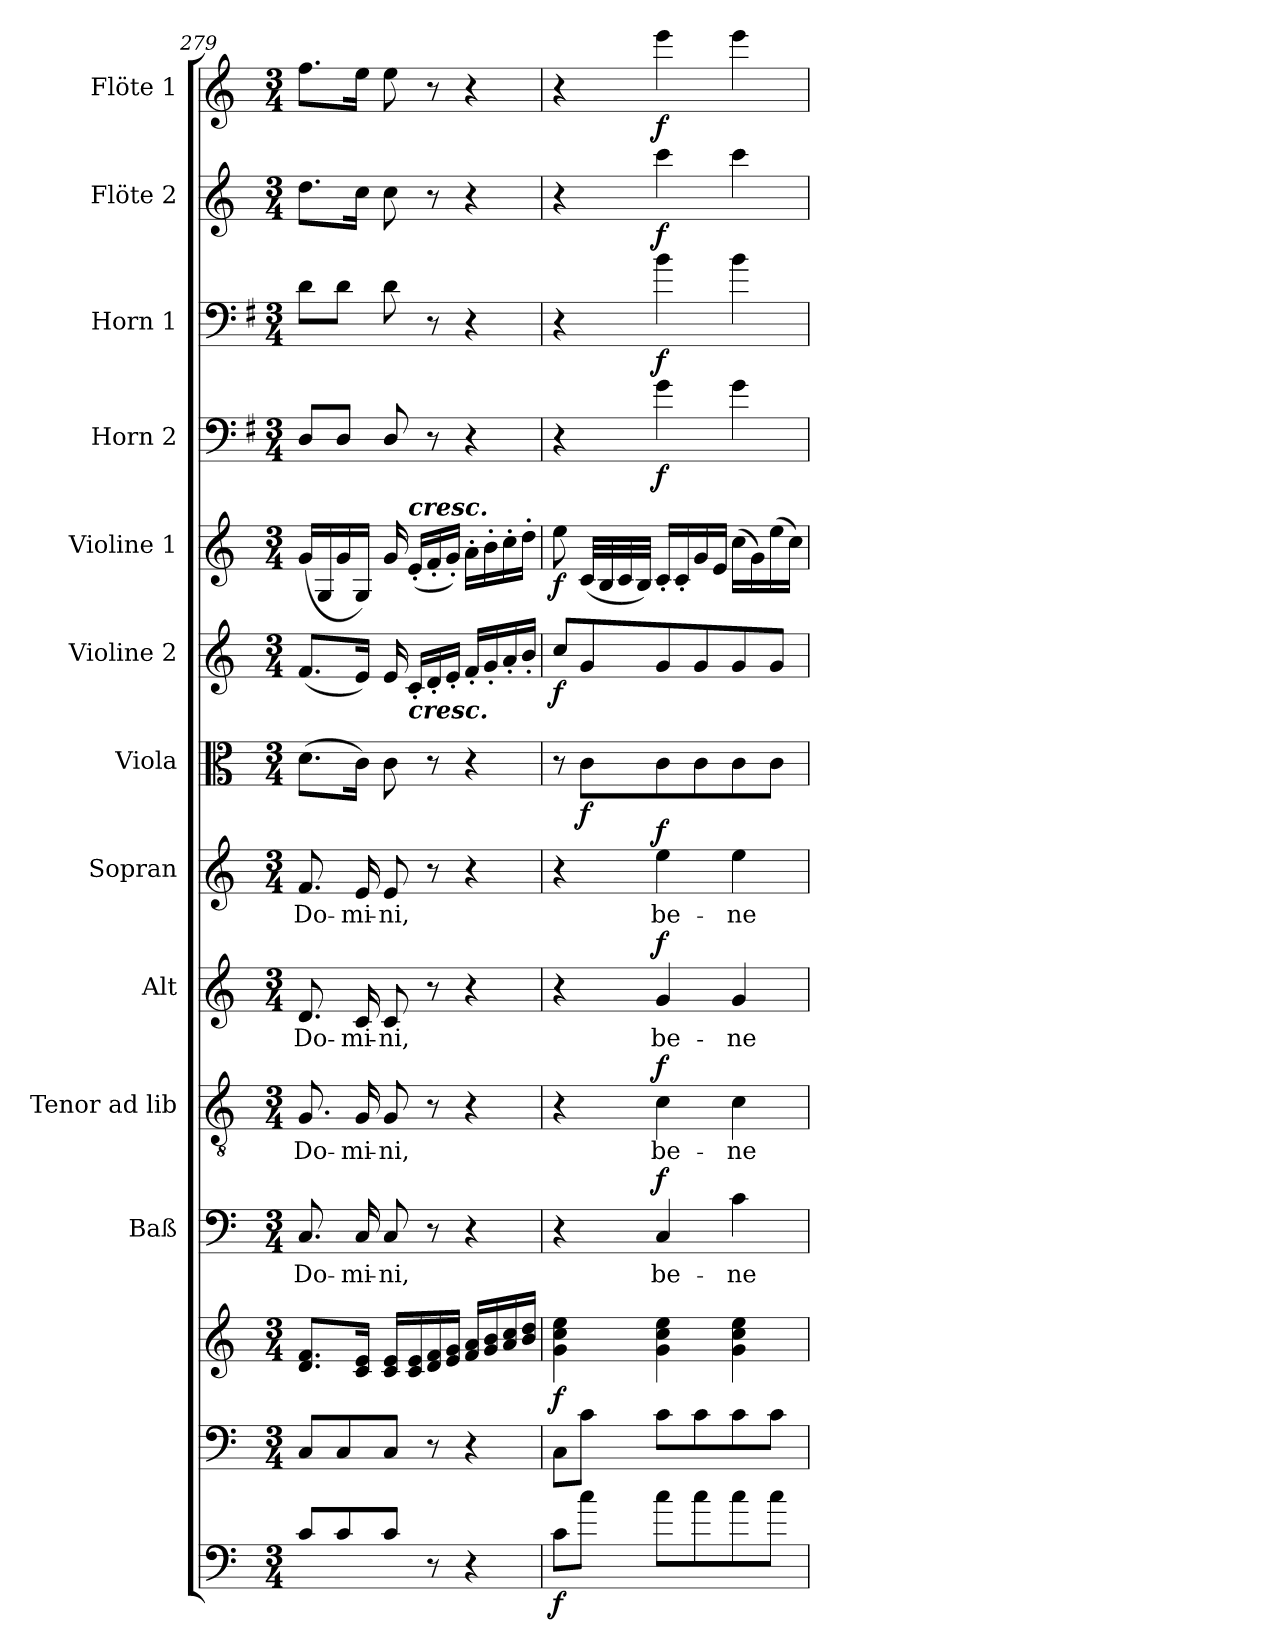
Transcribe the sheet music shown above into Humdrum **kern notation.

**kern	**dynam	**kern	**kern	**dynam	**kern	**text	**dynam	**kern	**text	**dynam	**kern	**text	**dynam	**kern	**text	**dynam	**kern	**dynam	**kern	**dynam	**kern	**dynam	**kern	**dynam	**kern	**dynam	**kern	**dynam	**kern	**dynam
*part13	*part13	*part12	*part12	*part12	*part11	*part11	*part11	*part10	*part10	*part10	*part9	*part9	*part9	*part8	*part8	*part8	*part7	*part7	*part6	*part6	*part5	*part5	*part4	*part4	*part3	*part3	*part2	*part2	*part1	*part1
*staff14	*staff14	*staff13	*staff12	*staff12/13	*staff11	*staff11	*staff11	*staff10	*staff10	*staff10	*staff9	*staff9	*staff9	*staff8	*staff8	*staff8	*staff7	*staff7	*staff6	*staff6	*staff5	*staff5	*staff4	*staff4	*staff3	*staff3	*staff2	*staff2	*staff1	*staff1
*	*	*	*	*	*I"Baß	*	*	*I"Tenor ad lib	*	*	*I"Alt	*	*	*I"Sopran	*	*	*I"Viola	*	*I"Violine 2	*	*I"Violine 1	*	*I"Horn 2	*	*I"Horn 1	*	*I"Flöte 2	*	*I"Flöte 1	*
*	*	*	*	*	*I'Baß	*	*	*I'Ten	*	*	*I'Alt	*	*	*I'Sop	*	*	*I'Vla.	*	*I'Vln. 2	*	*I'Vln. 1	*	*I'Hrn. 2	*	*I'Hrn. 1	*	*I'Fl. 2	*	*I'Fl. 1	*
!!LO:PB:g=z
*clefF4	*	*clefF4	*clefG2	*	*clefF4	*	*	*clefGv2	*	*	*clefG2	*	*	*clefG2	*	*	*clefC3	*	*clefG2	*	*clefG2	*	*clefF4	*	*clefF4	*	*clefG2	*	*clefG2	*
*ITrd7c12	*	*	*	*	*	*	*	*	*	*	*	*	*	*	*	*	*	*	*	*	*	*	*ITrd4c7	*	*ITrd4c7	*	*	*	*	*
*k[]	*	*k[]	*k[]	*	*k[]	*	*	*k[]	*	*	*k[]	*	*	*k[]	*	*	*k[]	*	*k[]	*	*k[]	*	*k[]	*	*k[]	*	*k[]	*	*k[]	*
*C:	*	*C:	*C:	*	*C:	*	*	*C:	*	*	*C:	*	*	*C:	*	*	*C:	*	*C:	*	*C:	*	*C:	*	*C:	*	*C:	*	*C:	*
*M3/4	*	*M3/4	*M3/4	*	*M3/4	*	*	*M3/4	*	*	*M3/4	*	*	*M3/4	*	*	*M3/4	*	*M3/4	*	*M3/4	*	*M3/4	*	*M3/4	*	*M3/4	*	*M3/4	*
=279	=279	=279	=279	=279	=279	=279	=279	=279	=279	=279	=279	=279	=279	=279	=279	=279	=279	=279	=279	=279	=279	=279	=279	=279	=279	=279	=279	=279	=279	=279
!	!	!	!	!	!	!LO:LY:b	!	!	!LO:LY:b	!	!	!LO:LY:b	!	!	!LO:LY:b	!	!	!	!	!	!	!	!	!	!	!	!	!	!	!
8C/L	.	8C/L	8.d/ 8.f/L	.	8.C/	Do-	.	8.G/	Do-	.	8.d/	Do-	.	8.f/	Do-	.	(>8.d\L	.	(<8.f/L	.	(<16g/LL	.	8GG/L	.	8G\L	.	8.dd\L	.	8.ff\L	.
.	.	.	.	.	.	.	.	.	.	.	.	.	.	.	.	.	.	.	.	.	16G/	.	.	.	.	.	.	.	.	.
8C/	.	8C/	.	.	.	.	.	.	.	.	.	.	.	.	.	.	.	.	.	.	16g/	.	8GG/J	.	8G\J	.	.	.	.	.
!	!	!	!	!	!	!LO:LY:b	!	!	!LO:LY:b	!	!	!LO:LY:b	!	!	!LO:LY:b	!	!	!	!	!	!	!	!	!	!	!	!	!	!	!
.	.	.	16c/ 16e/Jk	.	16C/	-mi-	.	16G/	-mi-	.	16c/	-mi-	.	16e/	-mi-	.	16c\Jk)	.	16e/Jk)	.	16G/JJ)	.	.	.	.	.	16cc\Jk	.	16ee\Jk	.
!	!	!	!	!	!	!LO:LY:b	!	!	!LO:LY:b	!	!	!LO:LY:b	!	!	!LO:LY:b	!	!	!	!	!	!	!	!	!	!	!	!	!	!	!
8C/J	.	8C/J	16c/ 16e/LL	.	8C/	-ni,	.	8G/	-ni,	.	8c/	-ni,	.	8e/	-ni,	.	8c\	.	16e/	.	16g/	.	8GG/	.	8G\	.	8cc\	.	8ee\	.
!	!	!	!	!	!	!	!	!	!	!	!	!	!	!	!	!	!	!	!	!	!LO:TX:a:Bi:t=cresc.	!	!	!	!	!	!	!	!	!
!	!	!	!	!	!	!	!	!	!	!	!	!	!	!	!	!	!	!	!LO:TX:b:Bi:t=cresc.	!	!	!	!	!	!	!	!	!	!	!
.	.	.	16c/ 16e/	.	.	.	.	.	.	.	.	.	.	.	.	.	.	.	16c'</LL	.	(<16e'</LL	.	.	.	.	.	.	.	.	.
8r	.	8r	16d/ 16f/	.	8r	.	.	8r	.	.	8r	.	.	8r	.	.	8r	.	16d'</	.	16f'</	.	8r	.	8r	.	8r	.	8r	.
.	.	.	16e/ 16g/JJ	.	.	.	.	.	.	.	.	.	.	.	.	.	.	.	16e'</JJ	.	16g'</JJ)	.	.	.	.	.	.	.	.	.
4r	.	4r	16f/ 16a/LL	.	4r	.	.	4r	.	.	4r	.	.	4r	.	.	4r	.	16f'</LL	.	16a'>\LL	.	4r	.	4r	.	4r	.	4r	.
.	.	.	16g/ 16b/	.	.	.	.	.	.	.	.	.	.	.	.	.	.	.	16g'</	.	16b'>\	.	.	.	.	.	.	.	.	.
.	.	.	16a/ 16cc/	.	.	.	.	.	.	.	.	.	.	.	.	.	.	.	16a'</	.	16cc'>\	.	.	.	.	.	.	.	.	.
.	.	.	16b/ 16dd/JJ	.	.	.	.	.	.	.	.	.	.	.	.	.	.	.	16b'</JJ	.	16dd'>\JJ	.	.	.	.	.	.	.	.	.
=280	=280	=280	=280	=280	=280	=280	=280	=280	=280	=280	=280	=280	=280	=280	=280	=280	=280	=280	=280	=280	=280	=280	=280	=280	=280	=280	=280	=280	=280	=280
!	!LO:DY:b	!	!	!LO:DY:b	!	!	!	!	!	!	!	!	!	!	!	!	!	!	!	!LO:DY:b	!	!LO:DY:b	!	!	!	!	!	!	!	!
8C\L	f	8C\L	4g\ 4cc\ 4ee\	f	4r	.	.	4r	.	.	4r	.	.	4r	.	.	8r	.	8cc/L	f	8ee\	f	4r	.	4r	.	4r	.	4r	.
!	!	!	!	!	!	!	!	!	!	!	!	!	!	!	!	!	!	!LO:DY:b	!	!	!	!	!	!	!	!	!	!	!	!
8c\J	.	8c\J	.	.	.	.	.	.	.	.	.	.	.	.	.	.	8c\L	f	8g/	.	(<32c/LLL	.	.	.	.	.	.	.	.	.
.	.	.	.	.	.	.	.	.	.	.	.	.	.	.	.	.	.	.	.	.	32B/	.	.	.	.	.	.	.	.	.
.	.	.	.	.	.	.	.	.	.	.	.	.	.	.	.	.	.	.	.	.	32c/	.	.	.	.	.	.	.	.	.
.	.	.	.	.	.	.	.	.	.	.	.	.	.	.	.	.	.	.	.	.	32B/JJJ)	.	.	.	.	.	.	.	.	.
!	!	!	!	!	!	!LO:LY:b	!LO:DY:a	!	!LO:LY:b	!LO:DY:a	!	!LO:LY:b	!LO:DY:a	!	!LO:LY:b	!LO:DY:a	!	!	!	!	!	!	!	!LO:DY:b	!	!LO:DY:b	!	!LO:DY:b	!	!LO:DY:b
8c\L	.	8c\L	4g\ 4cc\ 4ee\	.	4C/	be-	f	4c\	be-	f	4g/	be-	f	4ee\	be-	f	8c\	.	8g/	.	16c'</LL	.	4c\	f	4e\	f	4ccc\	f	4eee\	f
.	.	.	.	.	.	.	.	.	.	.	.	.	.	.	.	.	.	.	.	.	16c'</	.	.	.	.	.	.	.	.	.
8c\	.	8c\	.	.	.	.	.	.	.	.	.	.	.	.	.	.	8c\	.	8g/	.	16g/	.	.	.	.	.	.	.	.	.
.	.	.	.	.	.	.	.	.	.	.	.	.	.	.	.	.	.	.	.	.	16e/JJ	.	.	.	.	.	.	.	.	.
!	!	!	!	!	!	!LO:LY:b	!	!	!LO:LY:b	!	!	!LO:LY:b	!	!	!LO:LY:b	!	!	!	!	!	!	!	!	!	!	!	!	!	!	!
8c\	.	8c\	4g\ 4cc\ 4ee\	.	4c\	-ne-	.	4c\	-ne-	.	4g/	-ne-	.	4ee\	-ne-	.	8c\	.	8g/	.	(>16cc\LL	.	4c\	.	4e\	.	4ccc\	.	4eee\	.
.	.	.	.	.	.	.	.	.	.	.	.	.	.	.	.	.	.	.	.	.	16g\)	.	.	.	.	.	.	.	.	.
8c\J	.	8c\J	.	.	.	.	.	.	.	.	.	.	.	.	.	.	8c\J	.	8g/J	.	(>16ee\	.	.	.	.	.	.	.	.	.
.	.	.	.	.	.	.	.	.	.	.	.	.	.	.	.	.	.	.	.	.	16cc\JJ)	.	.	.	.	.	.	.	.	.
=	=	=	=	=	=	=	=	=	=	=	=	=	=	=	=	=	=	=	=	=	=	=	=	=	=	=	=	=	=	=
*-	*-	*-	*-	*-	*-	*-	*-	*-	*-	*-	*-	*-	*-	*-	*-	*-	*-	*-	*-	*-	*-	*-	*-	*-	*-	*-	*-	*-	*-	*-
